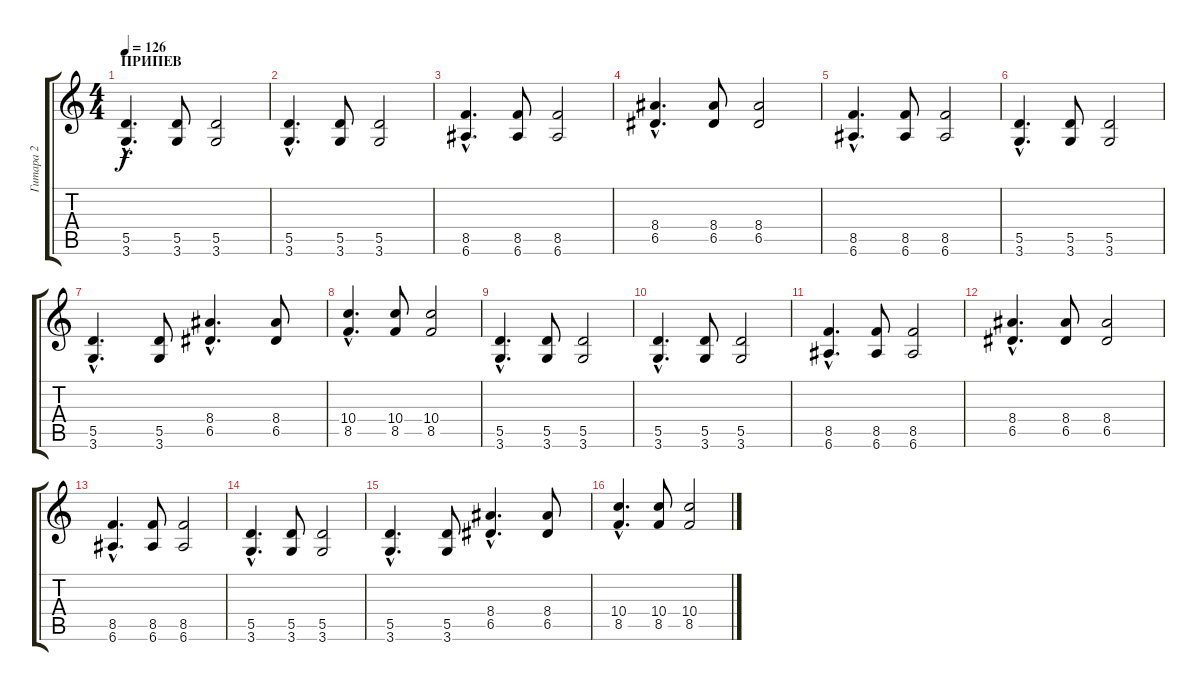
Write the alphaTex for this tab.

\track ("Гитара 2" "Гитара 2") {instrument distortionguitar}
\staff {score tabs}
\tuning (E4 B3 G3 D3 A2 E2) {hide}
\ts (4 4)
\section ("" "ПРИПЕВ")
\tempo 126
\clef g2
\ks c
(5.5{hac} 3.6{hac}).4{d dy f} (5.5 3.6).8 (5.5 3.6).2 |
(5.5{hac} 3.6{hac}).4{d} (5.5 3.6).8 (5.5 3.6).2 |
(8.5{hac} 6.6{hac}).4{d} (8.5 6.6).8 (8.5 6.6).2 |
(8.4{hac} 6.5{hac}).4{d} (8.4 6.5).8 (8.4 6.5).2 |
(8.5{hac} 6.6{hac}).4{d} (8.5 6.6).8 (8.5 6.6).2 |
(5.5{hac} 3.6{hac}).4{d} (5.5 3.6).8 (5.5 3.6).2 |
(5.5{hac} 3.6{hac}).4{d} (5.5 3.6).8 (8.4{hac} 6.5{hac}).4{d} (8.4 6.5).8 |
(10.4{hac} 8.5{hac}).4{d} (10.4 8.5).8 (10.4 8.5).2 |
(5.5{hac} 3.6{hac}).4{d} (5.5 3.6).8 (5.5 3.6).2 |
(5.5{hac} 3.6{hac}).4{d} (5.5 3.6).8 (5.5 3.6).2 |
(8.5{hac} 6.6{hac}).4{d} (8.5 6.6).8 (8.5 6.6).2 |
(8.4{hac} 6.5{hac}).4{d} (8.4 6.5).8 (8.4 6.5).2 |
(8.5{hac} 6.6{hac}).4{d} (8.5 6.6).8 (8.5 6.6).2 |
(5.5{hac} 3.6{hac}).4{d} (5.5 3.6).8 (5.5 3.6).2 |
(5.5{hac} 3.6{hac}).4{d} (5.5 3.6).8 (8.4{hac} 6.5{hac}).4{d} (8.4 6.5).8 |
(10.4{hac} 8.5{hac}).4{d} (10.4 8.5).8 (10.4 8.5).2
